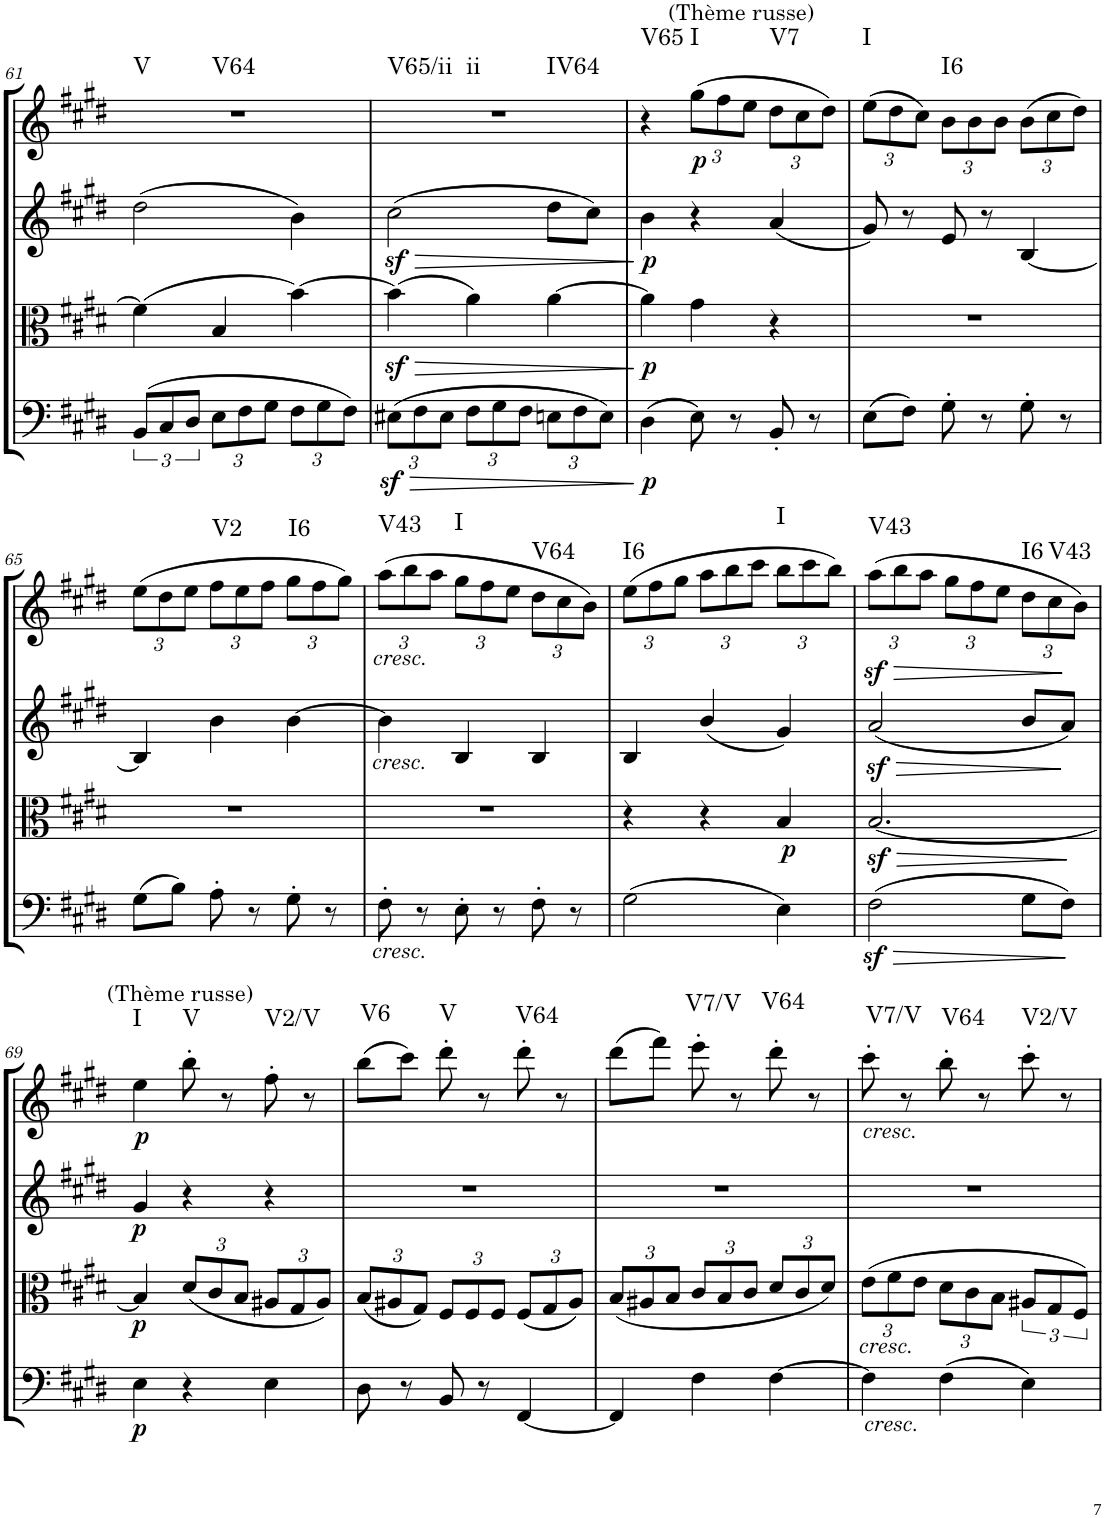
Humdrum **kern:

**kern	**dynam	**kern	**dynam	**kern	**dynam	**kern	**dynam	**harte
*part4	*part4	*part3	*part3	*part2	*part2	*part1	*part1	*part1
*staff4	*staff4	*staff3	*staff3	*staff2	*staff2	*staff1	*staff1	*
*I"Violoncello.	*	*I"Viola.	*	*I"Violin II.	*	*I"Violin I.	*	*
*I'Vc	*	*I'Vla	*	*I'Vln	*	*I'Vln	*	*
!!LO:PB:g=z
*clefC4	*	*clefC3	*	*clefG2	*	*clefG2	*	*
*k[f#c#g#d#]	*	*k[f#c#g#d#]	*	*k[f#c#g#d#]	*	*k[f#c#g#d#]	*	*
*M3/4	*	*M3/4	*	*M3/4	*	*M3/4	*	*
=61	=61	=61	=61	=61	=61	=61	=61	=61
!	!	!	!	!	!	!	!	!LO:H:n=1:kt=V
!	!	!	!	!	!	!	!	!LO:H:n=2:kt=V64
(12BB/L	.	(4f#\]	.	(2dd#\	.	2.r	.	N N
12C#/	.	.	.	.	.	.	.	.
12D#/J	.	.	.	.	.	.	.	.
*Xbrackettup	*	*	*	*	*	*	*	*
12E\L	.	4B/	.	.	.	.	.	.
12F#\	.	.	.	.	.	.	.	.
12G#\J	.	.	.	.	.	.	.	.
12F#\L	.	[4b\)	.	4b\)	.	.	.	.
12G#\	.	.	.	.	.	.	.	.
12F#\J)	.	.	.	.	.	.	.	.
=62	=62	=62	=62	=62	=62	=62	=62	=62
!	!LO:HP:b	!	!LO:HP:b	!	!LO:HP:b	!	!	!LO:H:n=1:kt=V65/ii
!	!	!	!	!	!	!	!	!LO:H:n=2:kt=ii
!	!	!	!	!	!	!	!	!LO:H:n=3:kt=IV64
(12E#Xz<\L	>	(4bz<\]	>	(2cc#z<\	>	2.r	.	N N N
12F#\	.	.	.	.	.	.	.	.
12E#\J	.	.	.	.	.	.	.	.
12F#\L	.	4a\)	.	.	.	.	.	.
12G#\	.	.	.	.	.	.	.	.
12F#\J	.	.	.	.	.	.	.	.
12En\L	.	[4a\	.	8dd#\L	.	.	.	.
12F#\	.	.	.	.	.	.	.	.
.	.	.	.	8cc#\J)	.	.	.	.
12E\J)	.	.	.	.	.	.	.	.
.	]	.	]	.	]	.	.	.
=63	=63	=63	=63	=63	=63	=63	=63	=63
!	!LO:DY:b	!	!LO:DY:b	!	!LO:DY:b	!	!	!LO:H:kt=V65
(4D#\	p	4a\]	p	4b\	p	4r	.	N
*	*	*	*	*	*	*Xbrackettup	*	*
!	!	!	!	!	!	!LO:TX:a:t=(Thème russe)	!	!
!	!	!	!	!	!	!	!LO:DY:b	!LO:H:kt=I
8E\)	.	4g#\	.	4r	.	(12gg#\L	p	N
.	.	.	.	.	.	12ff#\	.	.
8r	.	.	.	.	.	.	.	.
.	.	.	.	.	.	12ee\J	.	.
!	!	!	!	!	!	!	!	!LO:H:kt=V7
8BB'/	.	4r	.	(4a/	.	12dd#\L	.	N
.	.	.	.	.	.	12cc#\	.	.
8r	.	.	.	.	.	.	.	.
.	.	.	.	.	.	12dd#\J)	.	.
=64	=64	=64	=64	=64	=64	=64	=64	=64
!	!	!	!	!	!	!	!	!LO:H:kt=I
(8E\L	.	2.r	.	8g#/)	.	(12ee\L	.	N
.	.	.	.	.	.	12dd#\	.	.
8F#\J)	.	.	.	8r	.	.	.	.
.	.	.	.	.	.	12cc#\J)	.	.
!	!	!	!	!	!	!	!	!LO:H:kt=I6
8G#'\	.	.	.	8e/	.	12b\L	.	N
.	.	.	.	.	.	12b\	.	.
8r	.	.	.	8r	.	.	.	.
.	.	.	.	.	.	12b\J	.	.
8G#'\	.	.	.	[4B/	.	(12b\L	.	.
.	.	.	.	.	.	12cc#\	.	.
8r	.	.	.	.	.	.	.	.
.	.	.	.	.	.	12dd#\J)	.	.
!!LO:LB:g=z
=65	=65	=65	=65	=65	=65	=65	=65	=65
(8G#\L	.	2.r	.	4B/]	.	(12ee\L	.	.
.	.	.	.	.	.	12dd#\	.	.
8B\J)	.	.	.	.	.	.	.	.
.	.	.	.	.	.	12ee\J	.	.
!	!	!	!	!	!	!	!	!LO:H:kt=V2
8A'\	.	.	.	4b\	.	12ff#\L	.	N
.	.	.	.	.	.	12ee\	.	.
8r	.	.	.	.	.	.	.	.
.	.	.	.	.	.	12ff#\J	.	.
!	!	!	!	!	!	!	!	!LO:H:kt=I6
8G#'\	.	.	.	[4b\	.	12gg#\L	.	N
.	.	.	.	.	.	12ff#\	.	.
8r	.	.	.	.	.	.	.	.
.	.	.	.	.	.	12gg#\J)	.	.
=66	=66	=66	=66	=66	=66	=66	=66	=66
!	!	!	!	!	!	!LO:TX:b:i:t=cresc.	!	!
!	!	!	!	!LO:TX:b:i:t=cresc.	!	!	!	!
!LO:TX:b:i:t=cresc.	!	!	!	!	!	!	!	!LO:H:kt=V43
8F#'\	.	2.r	.	4b\]	.	(12aa\L	.	N
.	.	.	.	.	.	12bb\	.	.
8r	.	.	.	.	.	.	.	.
.	.	.	.	.	.	12aa\J	.	.
!	!	!	!	!	!	!	!	!LO:H:kt=I
8E'\	.	.	.	4B/	.	12gg#\L	.	N
.	.	.	.	.	.	12ff#\	.	.
8r	.	.	.	.	.	.	.	.
.	.	.	.	.	.	12ee\J	.	.
!	!	!	!	!	!	!	!	!LO:H:kt=V64
8F#'\	.	.	.	4B/	.	12dd#\L	.	N
.	.	.	.	.	.	12cc#\	.	.
8r	.	.	.	.	.	.	.	.
.	.	.	.	.	.	12b\J)	.	.
=67	=67	=67	=67	=67	=67	=67	=67	=67
!	!	!	!	!	!	!	!	!LO:H:kt=I6
(2G#\	.	4r	.	4B/	.	(12ee\L	.	N
.	.	.	.	.	.	12ff#\	.	.
.	.	.	.	.	.	12gg#\J	.	.
.	.	4r	.	(4b/	.	12aa\L	.	.
.	.	.	.	.	.	12bb\	.	.
.	.	.	.	.	.	12ccc#\J	.	.
!	!	!	!LO:DY:b	!	!	!	!	!LO:H:kt=I
4E\)	.	4B/	p	4g#/)	.	12bb\L	.	N
.	.	.	.	.	.	12ccc#\	.	.
.	.	.	.	.	.	12bb\J)	.	.
=68	=68	=68	=68	=68	=68	=68	=68	=68
!	!LO:HP:b	!	!LO:HP:b	!	!LO:HP:b	!	!LO:HP:b	!
!	!	!	!	!	!	!	!LO:DY:n=1:b	!LO:H:kt=V43
(2F#z<\	>	[2.Bz</	>	(2az</	>	(12aa\L	> sf	N
.	.	.	.	.	.	12bb\	.	.
.	.	.	.	.	.	12aa\J	.	.
.	.	.	.	.	.	12gg#\L	.	.
.	.	.	.	.	.	12ff#\	.	.
.	.	.	.	.	.	12ee\J	.	.
!	!	!	!	!	!	!	!	!LO:H:kt=I6
8G#\L	.	.	.	8b/L	.	12dd#\L	.	N
!	!	!	!	!	!	!	!	!LO:H:kt=V43
.	.	.	.	.	.	12cc#\	.	N
8F#\J)	.	.	.	8a/J)	.	.	.	.
.	.	.	.	.	.	12b\J)	.	.
.	]	.	]	.	]	.	]	.
!!LO:LB:g=z
=69	=69	=69	=69	=69	=69	=69	=69	=69
!	!	!	!	!	!	!LO:TX:a:t=(Thème russe)	!	!
!	!LO:DY:b	!	!LO:DY:b	!	!LO:DY:b	!	!LO:DY:b	!LO:H:kt=I
4E\	p	4B/]	p	4g#/	p	4ee\	p	N
*	*	*Xbrackettup	*	*	*	*	*	*
!	!	!	!	!	!	!	!	!LO:H:kt=V
4r	.	(12d#/L	.	4r	.	8bb'\	.	N
.	.	12c#/	.	.	.	.	.	.
.	.	.	.	.	.	8r	.	.
.	.	12B/J	.	.	.	.	.	.
!	!	!	!	!	!	!	!	!LO:H:kt=V2/V
4E\	.	12A#X/L	.	4r	.	8ff#'\	.	N
.	.	12G#/	.	.	.	.	.	.
.	.	.	.	.	.	8r	.	.
.	.	12A#/J)	.	.	.	.	.	.
=70	=70	=70	=70	=70	=70	=70	=70	=70
!	!	!	!	!	!	!	!	!LO:H:kt=V6
8D#\	.	(12B/L	.	2.r	.	(8bb\L	.	N
.	.	12A#X/	.	.	.	.	.	.
8r	.	.	.	.	.	8ccc#\J)	.	.
.	.	12G#/J)	.	.	.	.	.	.
!	!	!	!	!	!	!	!	!LO:H:kt=V
8BB/	.	12F#/L	.	.	.	8ddd#'\	.	N
.	.	12F#/	.	.	.	.	.	.
8r	.	.	.	.	.	8r	.	.
.	.	12F#/J	.	.	.	.	.	.
!	!	!	!	!	!	!	!	!LO:H:kt=V64
[4FF#/	.	(12F#/L	.	.	.	8ddd#'\	.	N
.	.	12G#/	.	.	.	.	.	.
.	.	.	.	.	.	8r	.	.
.	.	12A#/J)	.	.	.	.	.	.
=71	=71	=71	=71	=71	=71	=71	=71	=71
4FF#/]	.	(12B/L	.	2.r	.	(8ddd#\L	.	.
.	.	12A#X/	.	.	.	.	.	.
.	.	.	.	.	.	8fff#\J)	.	.
.	.	12B/J	.	.	.	.	.	.
!	!	!	!	!	!	!	!	!LO:H:kt=V7/V
4F#\	.	12c#/L	.	.	.	8eee'\	.	N
.	.	12B/	.	.	.	.	.	.
.	.	.	.	.	.	8r	.	.
.	.	12c#/J	.	.	.	.	.	.
!	!	!	!	!	!	!	!	!LO:H:kt=V64
[4F#\	.	12d#/L	.	.	.	8ddd#'\	.	N
.	.	12c#/	.	.	.	.	.	.
.	.	.	.	.	.	8r	.	.
.	.	12d#/J)	.	.	.	.	.	.
=72	=72	=72	=72	=72	=72	=72	=72	=72
!	!	!	!	!	!	!LO:TX:b:i:t=cresc.	!	!
!	!	!LO:TX:b:i:t=cresc.	!	!	!	!	!	!
!LO:TX:b:i:t=cresc.	!	!	!	!	!	!	!	!LO:H:kt=V7/V
4F#\]	.	(12e\L	.	2.r	.	8ccc#'\	.	N
.	.	12f#\	.	.	.	.	.	.
.	.	.	.	.	.	8r	.	.
.	.	12e\J	.	.	.	.	.	.
!	!	!	!	!	!	!	!	!LO:H:kt=V64
(4F#\	.	12d#\L	.	.	.	8bb'\	.	N
.	.	12c#\	.	.	.	.	.	.
.	.	.	.	.	.	8r	.	.
.	.	12B\J	.	.	.	.	.	.
*	*	*brackettup	*	*	*	*	*	*
!	!	!	!	!	!	!	!	!LO:H:kt=V2/V
4E\)	.	12A#X/L	.	.	.	8ccc#'\	.	N
.	.	12G#/	.	.	.	.	.	.
.	.	.	.	.	.	8r	.	.
.	.	12F#/J)	.	.	.	.	.	.
=	=	=	=	=	=	=	=	=
*-	*-	*-	*-	*-	*-	*-	*-	*-
